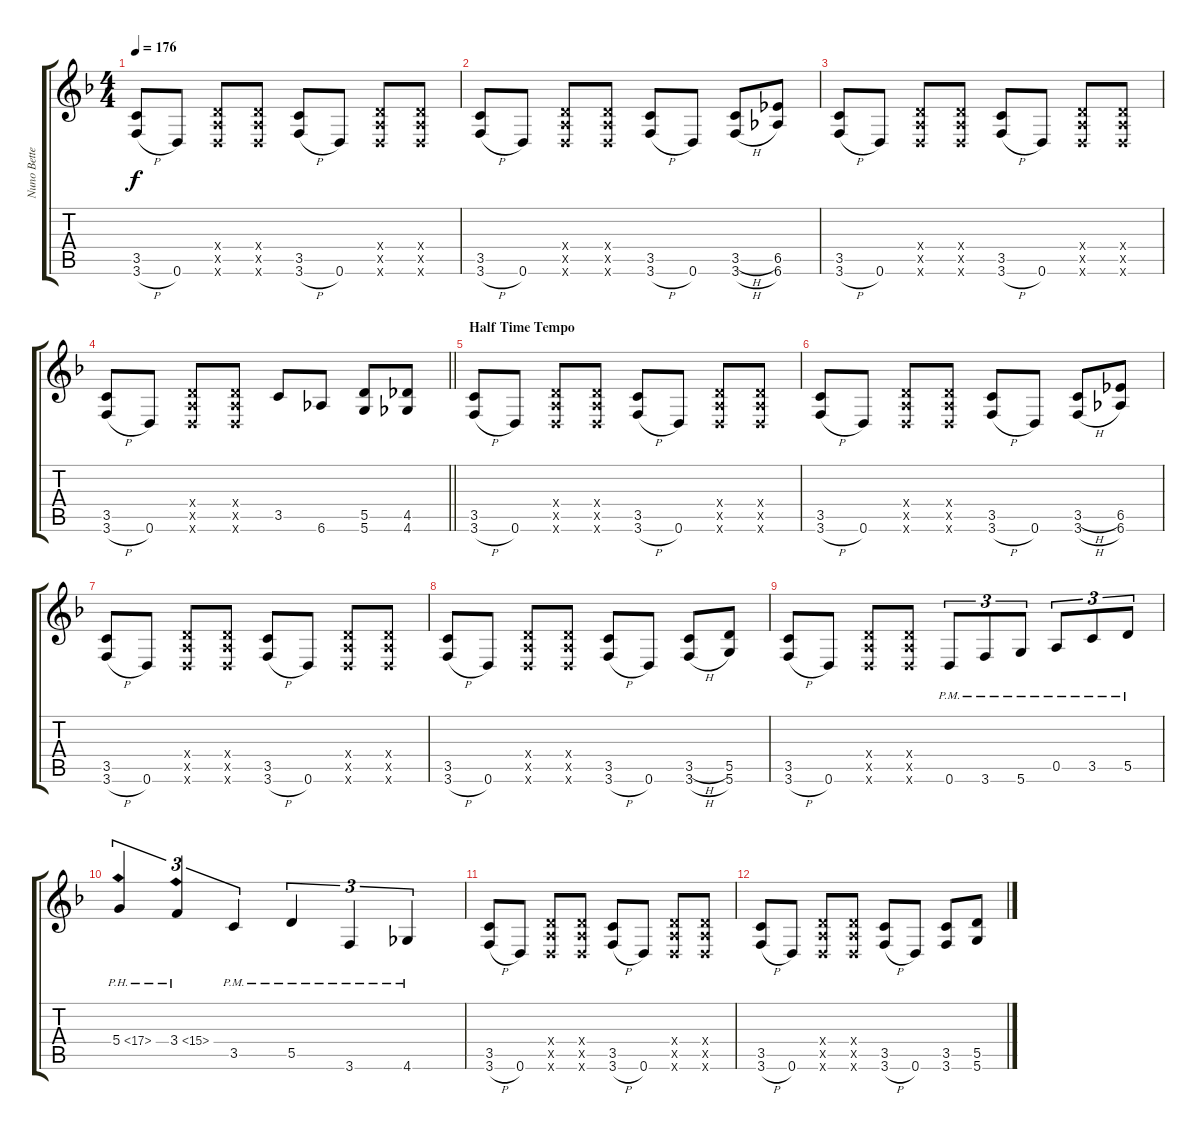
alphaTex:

\track ("Nuno Bettencourt - Guitar" "Nuno Bette") {instrument distortionguitar}
\staff {score tabs}
\tuning (E4 B3 G3 D3 A2 D2) {hide}
\ts (4 4)
\tempo 176
\clef g2
\ks f
(3.5 3.6{h}).8{dy f} 0.6.8 (0.4{x} 0.5{x} 0.6{x}).8 (0.4{x} 0.5{x} 0.6{x}).8 (3.5 3.6{h}).8 0.6.8 (0.4{x} 0.5{x} 0.6{x}).8 (0.4{x} 0.5{x} 0.6{x}).8 |
(3.5 3.6{h}).8 0.6.8 (0.4{x} 0.5{x} 0.6{x}).8 (0.4{x} 0.5{x} 0.6{x}).8 (3.5 3.6{h}).8 0.6.8 (3.5{h} 3.6{h}).8 (6.5 6.6).8 |
(3.5 3.6{h}).8 0.6.8 (0.4{x} 0.5{x} 0.6{x}).8 (0.4{x} 0.5{x} 0.6{x}).8 (3.5 3.6{h}).8 0.6.8 (0.4{x} 0.5{x} 0.6{x}).8 (0.4{x} 0.5{x} 0.6{x}).8 |
\barLineRight lightlight
(3.5 3.6{h}).8 0.6.8 (0.4{x} 0.5{x} 0.6{x}).8 (0.4{x} 0.5{x} 0.6{x}).8 3.5.8 6.6.8 (5.5 5.6).8 (4.5 4.6).8 |
\section ("" "Half Time Tempo")
(3.5 3.6{h}).8 0.6.8 (0.4{x} 0.5{x} 0.6{x}).8 (0.4{x} 0.5{x} 0.6{x}).8 (3.5 3.6{h}).8 0.6.8 (0.4{x} 0.5{x} 0.6{x}).8 (0.4{x} 0.5{x} 0.6{x}).8 |
(3.5 3.6{h}).8 0.6.8 (0.4{x} 0.5{x} 0.6{x}).8 (0.4{x} 0.5{x} 0.6{x}).8 (3.5 3.6{h}).8 0.6.8 (3.5{h} 3.6{h}).8 (6.5 6.6).8 |
(3.5 3.6{h}).8 0.6.8 (0.4{x} 0.5{x} 0.6{x}).8 (0.4{x} 0.5{x} 0.6{x}).8 (3.5 3.6{h}).8 0.6.8 (0.4{x} 0.5{x} 0.6{x}).8 (0.4{x} 0.5{x} 0.6{x}).8 |
(3.5 3.6{h}).8 0.6.8 (0.4{x} 0.5{x} 0.6{x}).8 (0.4{x} 0.5{x} 0.6{x}).8 (3.5 3.6{h}).8 0.6.8 (3.5{h} 3.6{h}).8 (5.5 5.6).8 |
(3.5 3.6{h}).8 0.6.8 (0.4{x} 0.5{x} 0.6{x}).8 (0.4{x} 0.5{x} 0.6{x}).8 0.6{pm}.8{tu (3 2) volume 8} 3.6{pm}.8{tu (3 2)} 5.6{pm}.8{tu (3 2)} 0.5{pm}.8{tu (3 2)} 3.5{pm}.8{tu (3 2)} 5.5{pm}.8{tu (3 2)} |
5.4{ph 12}.4{tu (3 2)} 3.4{ph 12}.4{tu (3 2)} 3.5{pm}.4{tu (3 2)} 5.5{pm}.4{tu (3 2)} 3.6{pm}.4{tu (3 2)} 4.6{pm}.4{tu (3 2)} |
(3.5 3.6{h}).8{volume 5} 0.6.8 (0.4{x} 0.5{x} 0.6{x}).8 (0.4{x} 0.5{x} 0.6{x}).8 (3.5 3.6{h}).8 0.6.8 (0.4{x} 0.5{x} 0.6{x}).8 (0.4{x} 0.5{x} 0.6{x}).8 |
(3.5 3.6{h}).8 0.6.8 (0.4{x} 0.5{x} 0.6{x}).8 (0.4{x} 0.5{x} 0.6{x}).8 (3.5 3.6{h}).8 0.6.8 (3.5 3.6).8 (5.5 5.6).8
